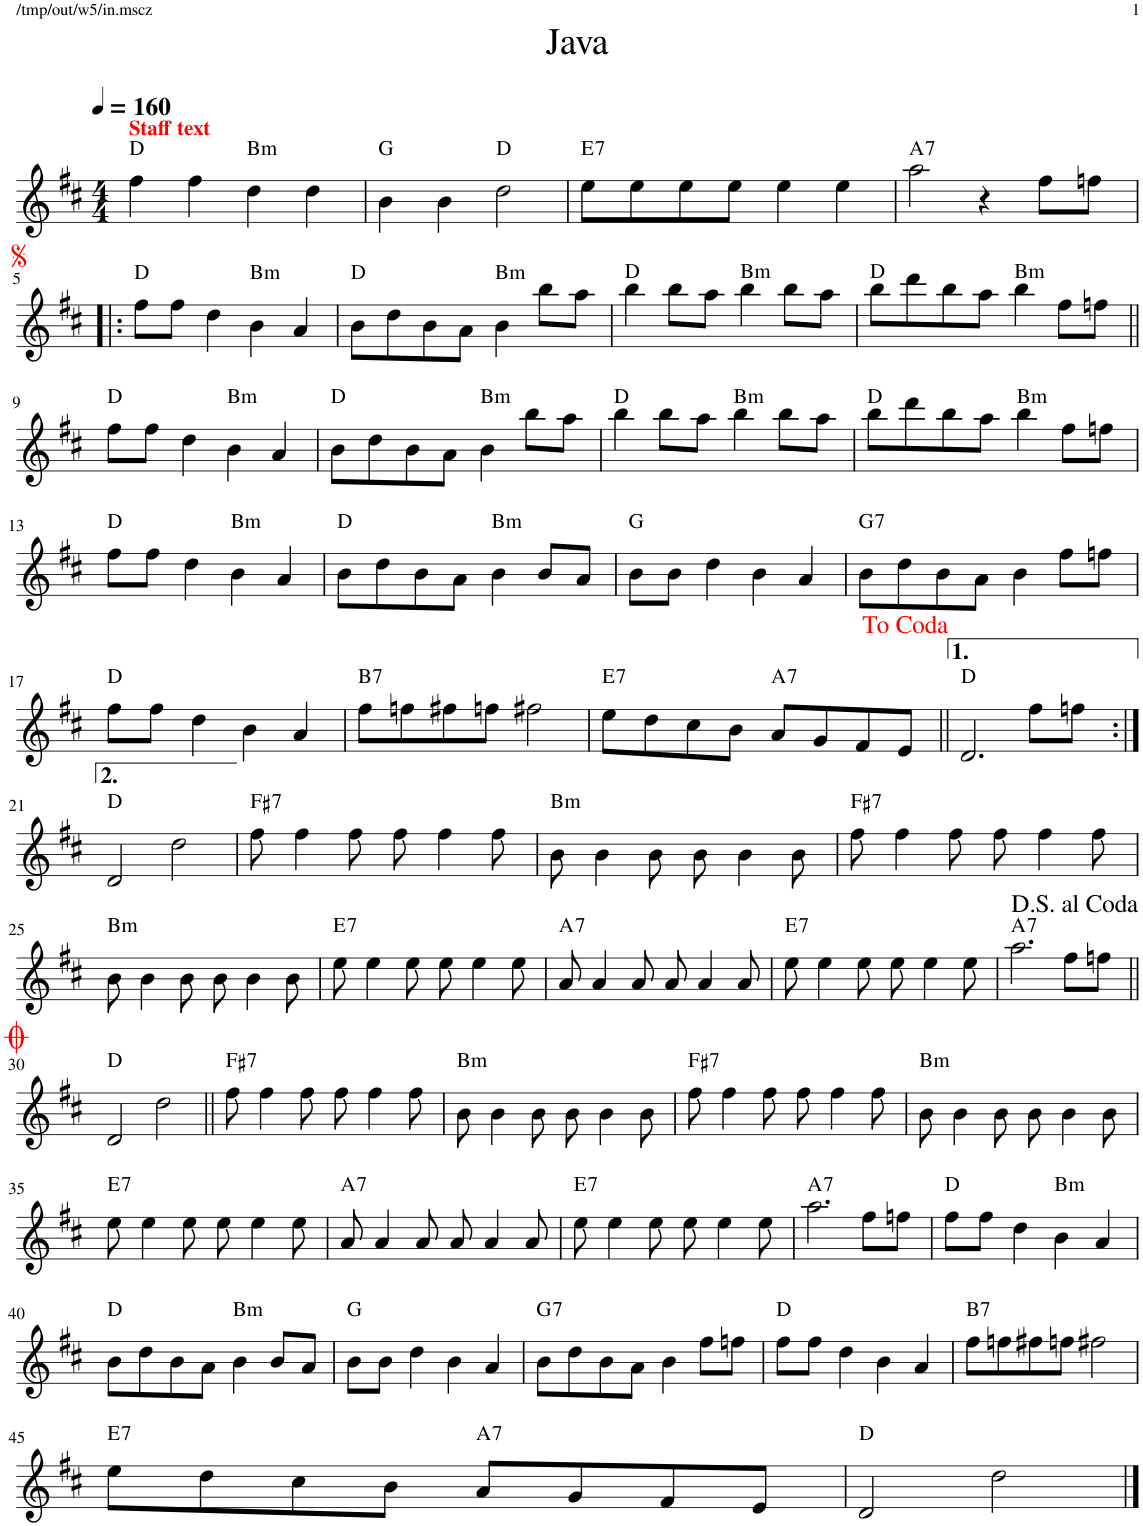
**kern	**harte
*part1	*part1
*staff1	*
*I"Piano	*
*I'Pno.	*
*clefG2	*
*k[f#c#]	*
*M4/4	*
*MM160	*
=1	=1
!LO:TX:a:B:color=#FF0000:t=Staff text	!
4ff#\	D:maj
4ff#\	.
!	!LO:H:kt=m
4dd\	B:min
4dd\	.
=2	=2
4b\	G:maj
4b\	.
2dd\	D:maj
=3	=3
!	!LO:H:kt=7
8ee\L	E:7
8ee\	.
8ee\	.
8ee\J	.
4ee\	.
4ee\	.
=4	=4
!	!LO:H:kt=7
2aa\	A:7
4r	.
8ff#\L	.
8ffn\J	.
!!LO:LB:g=z
=5!|:	=5!|:
8ff#\L	D:maj
8ff#\J	.
4dd\	.
!	!LO:H:kt=m
4b\	B:min
4a/	.
=6	=6
8b\L	D:maj
8dd\	.
8b\	.
8a\J	.
!	!LO:H:kt=m
4b\	B:min
8bb\L	.
8aa\J	.
=7	=7
4bb\	D:maj
8bb\L	.
8aa\J	.
!	!LO:H:kt=m
4bb\	B:min
8bb\L	.
8aa\J	.
=8	=8
8bb\L	D:maj
8ddd\	.
8bb\	.
8aa\J	.
!	!LO:H:kt=m
4bb\	B:min
8ff#\L	.
8ffn\J	.
!!LO:LB:g=z
=9||	=9||
8ff#\L	D:maj
8ff#\J	.
4dd\	.
!	!LO:H:kt=m
4b\	B:min
4a/	.
=10	=10
8b\L	D:maj
8dd\	.
8b\	.
8a\J	.
!	!LO:H:kt=m
4b\	B:min
8bb\L	.
8aa\J	.
=11	=11
4bb\	D:maj
8bb\L	.
8aa\J	.
!	!LO:H:kt=m
4bb\	B:min
8bb\L	.
8aa\J	.
=12	=12
8bb\L	D:maj
8ddd\	.
8bb\	.
8aa\J	.
!	!LO:H:kt=m
4bb\	B:min
8ff#\L	.
8ffn\J	.
!!LO:LB:g=z
=13	=13
8ff#\L	D:maj
8ff#\J	.
4dd\	.
!	!LO:H:kt=m
4b\	B:min
4a/	.
=14	=14
8b\L	D:maj
8dd\	.
8b\	.
8a\J	.
!	!LO:H:kt=m
4b\	B:min
8b/L	.
8a/J	.
=15	=15
8b\L	G:maj
8b\J	.
4dd\	.
4b\	.
4a/	.
=16	=16
!	!LO:H:kt=7
8b\L	G:7
8dd\	.
8b\	.
8a\J	.
4b\	.
8ff#\L	.
8ffn\J	.
!!LO:LB:g=z
=17	=17
8ff#\L	D:maj
8ff#\J	.
4dd\	.
4b\	.
4a/	.
=18	=18
!	!LO:H:kt=7
8ff#\L	B:7
8ffn\	.
8ff#X\	.
8ffn\J	.
2ff#X\	.
=19	=19
!	!LO:H:kt=7
8ee\L	E:7
8dd\	.
8cc#\	.
8b\J	.
!	!LO:H:kt=7
8a/L	A:7
8g/	.
8f#/	.
8e/J	.
=20||	=20||
2.d/	D:maj
8ff#\L	.
8ffn\J	.
!!LO:LB:g=z
=21:|!	=21:|!
2d/	D:maj
2dd\	.
=22	=22
!	!LO:H:kt=7
8ff#\	F#:7
4ff#\	.
8ff#\	.
8ff#\	.
4ff#\	.
8ff#\	.
=23	=23
!	!LO:H:kt=m
8b\	B:min
4b\	.
8b\	.
8b\	.
4b\	.
8b\	.
=24	=24
!	!LO:H:kt=7
8ff#\	F#:7
4ff#\	.
8ff#\	.
8ff#\	.
4ff#\	.
8ff#\	.
!!LO:LB:g=z
=25	=25
!	!LO:H:kt=m
8b\	B:min
4b\	.
8b\	.
8b\	.
4b\	.
8b\	.
=26	=26
!	!LO:H:kt=7
8ee\	E:7
4ee\	.
8ee\	.
8ee\	.
4ee\	.
8ee\	.
=27	=27
!	!LO:H:kt=7
8a/	A:7
4a/	.
8a/	.
8a/	.
4a/	.
8a/	.
=28	=28
!	!LO:H:kt=7
8ee\	E:7
4ee\	.
8ee\	.
8ee\	.
4ee\	.
8ee\	.
=29	=29
!	!LO:H:kt=7
2.aa\	A:7
8ff#\L	.
8ffn\J	.
!!LO:LB:g=z
=30||	=30||
2d/	D:maj
2dd\	.
=31||	=31||
!	!LO:H:kt=7
8ff#\	F#:7
4ff#\	.
8ff#\	.
8ff#\	.
4ff#\	.
8ff#\	.
=32	=32
!	!LO:H:kt=m
8b\	B:min
4b\	.
8b\	.
8b\	.
4b\	.
8b\	.
=33	=33
!	!LO:H:kt=7
8ff#\	F#:7
4ff#\	.
8ff#\	.
8ff#\	.
4ff#\	.
8ff#\	.
=34	=34
!	!LO:H:kt=m
8b\	B:min
4b\	.
8b\	.
8b\	.
4b\	.
8b\	.
!!LO:LB:g=z
=35	=35
!	!LO:H:kt=7
8ee\	E:7
4ee\	.
8ee\	.
8ee\	.
4ee\	.
8ee\	.
=36	=36
!	!LO:H:kt=7
8a/	A:7
4a/	.
8a/	.
8a/	.
4a/	.
8a/	.
=37	=37
!	!LO:H:kt=7
8ee\	E:7
4ee\	.
8ee\	.
8ee\	.
4ee\	.
8ee\	.
=38	=38
!	!LO:H:kt=7
2.aa\	A:7
8ff#\L	.
8ffn\J	.
=39	=39
8ff#\L	D:maj
8ff#\J	.
4dd\	.
!	!LO:H:kt=m
4b\	B:min
4a/	.
!!LO:LB:g=z
=40	=40
8b\L	D:maj
8dd\	.
8b\	.
8a\J	.
!	!LO:H:kt=m
4b\	B:min
8b/L	.
8a/J	.
=41	=41
8b\L	G:maj
8b\J	.
4dd\	.
4b\	.
4a/	.
=42	=42
!	!LO:H:kt=7
8b\L	G:7
8dd\	.
8b\	.
8a\J	.
4b\	.
8ff#\L	.
8ffn\J	.
=43	=43
8ff#\L	D:maj
8ff#\J	.
4dd\	.
4b\	.
4a/	.
=44	=44
!	!LO:H:kt=7
8ff#\L	B:7
8ffn\	.
8ff#X\	.
8ffn\J	.
2ff#X\	.
!!LO:LB:g=z
=45	=45
!	!LO:H:kt=7
8ee\L	E:7
8dd\	.
8cc#\	.
8b\J	.
!	!LO:H:kt=7
8a/L	A:7
8g/	.
8f#/	.
8e/J	.
=46	=46
2d/	D:maj
2dd\	.
==	==
*-	*-
